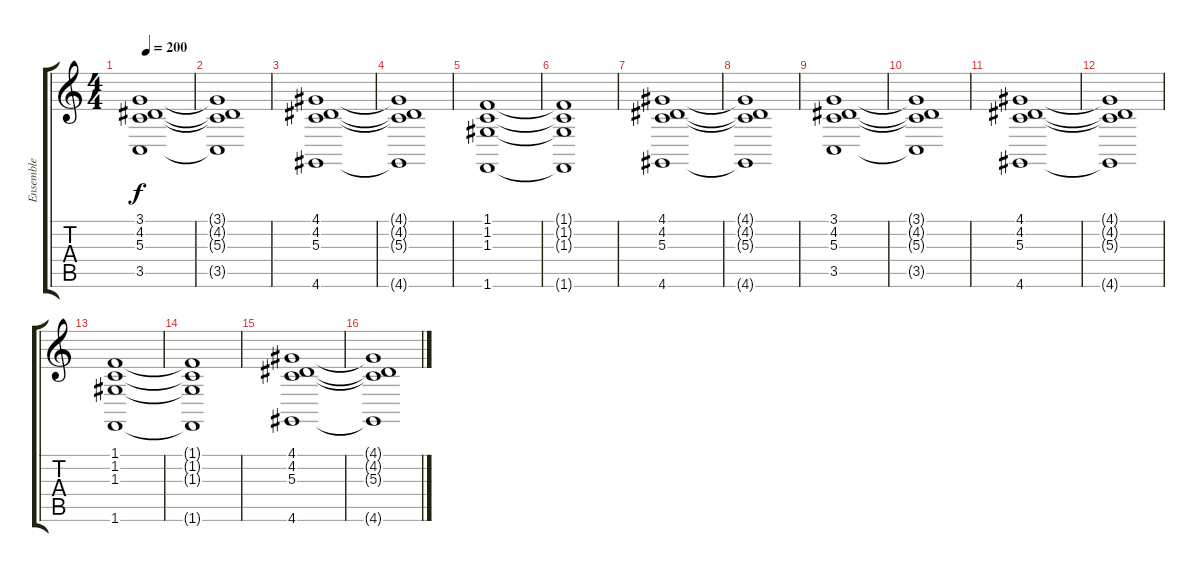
\track ("Ensemble" "Ensemble") {instrument stringensemble1}
\staff {score tabs}
\tuning (E4 B3 G3 D3 A2 E2) {hide}
\ts (4 4)
\section ("" "")
\tempo 200
\clef g2
\ks c
(3.1 4.2 5.3 3.5).1{dy f} |
(3.1{t} 4.2{t} 5.3{t} 3.5{t}).1 |
(4.1 4.2 5.3 4.6).1 |
(4.1{t} 4.2{t} 5.3{t} 4.6{t}).1 |
(1.1 1.2 1.3 1.6).1 |
(1.1{t} 1.2{t} 1.3{t} 1.6{t}).1 |
(4.1 4.2 5.3 4.6).1 |
(4.1{t} 4.2{t} 5.3{t} 4.6{t}).1 |
\section ("" "")
(3.1 4.2 5.3 3.5).1 |
(3.1{t} 4.2{t} 5.3{t} 3.5{t}).1 |
(4.1 4.2 5.3 4.6).1 |
(4.1{t} 4.2{t} 5.3{t} 4.6{t}).1 |
(1.1 1.2 1.3 1.6).1 |
(1.1{t} 1.2{t} 1.3{t} 1.6{t}).1 |
(4.1 4.2 5.3 4.6).1 |
(4.1{t} 4.2{t} 5.3{t} 4.6{t}).1
